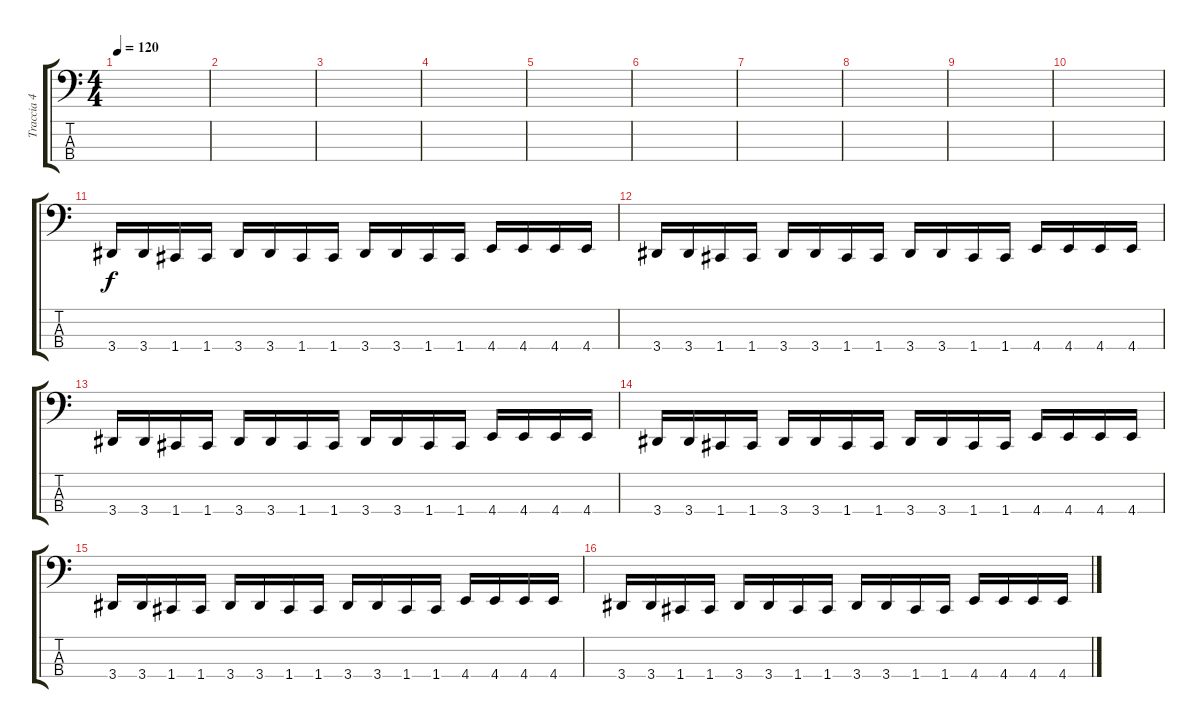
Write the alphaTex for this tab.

\track ("Traccia 4" "Traccia 4") {instrument electricbassfinger}
\staff {score tabs}
\tuning (F2 C2 G1 C1) {hide}
\ts (4 4)
\tempo 120
\clef f4
\ks c
|
|
|
|
|
|
|
|
|
|
3.4.16 3.4.16 1.4.16 1.4.16 3.4.16 3.4.16 1.4.16 1.4.16 3.4.16 3.4.16 1.4.16 1.4.16 4.4.16 4.4.16 4.4.16 4.4.16 |
3.4.16 3.4.16 1.4.16 1.4.16 3.4.16 3.4.16 1.4.16 1.4.16 3.4.16 3.4.16 1.4.16 1.4.16 4.4.16 4.4.16 4.4.16 4.4.16 |
3.4.16 3.4.16 1.4.16 1.4.16 3.4.16 3.4.16 1.4.16 1.4.16 3.4.16 3.4.16 1.4.16 1.4.16 4.4.16 4.4.16 4.4.16 4.4.16 |
3.4.16 3.4.16 1.4.16 1.4.16 3.4.16 3.4.16 1.4.16 1.4.16 3.4.16 3.4.16 1.4.16 1.4.16 4.4.16 4.4.16 4.4.16 4.4.16 |
3.4.16 3.4.16 1.4.16 1.4.16 3.4.16 3.4.16 1.4.16 1.4.16 3.4.16 3.4.16 1.4.16 1.4.16 4.4.16 4.4.16 4.4.16 4.4.16 |
3.4.16 3.4.16 1.4.16 1.4.16 3.4.16 3.4.16 1.4.16 1.4.16 3.4.16 3.4.16 1.4.16 1.4.16 4.4.16 4.4.16 4.4.16 4.4.16
